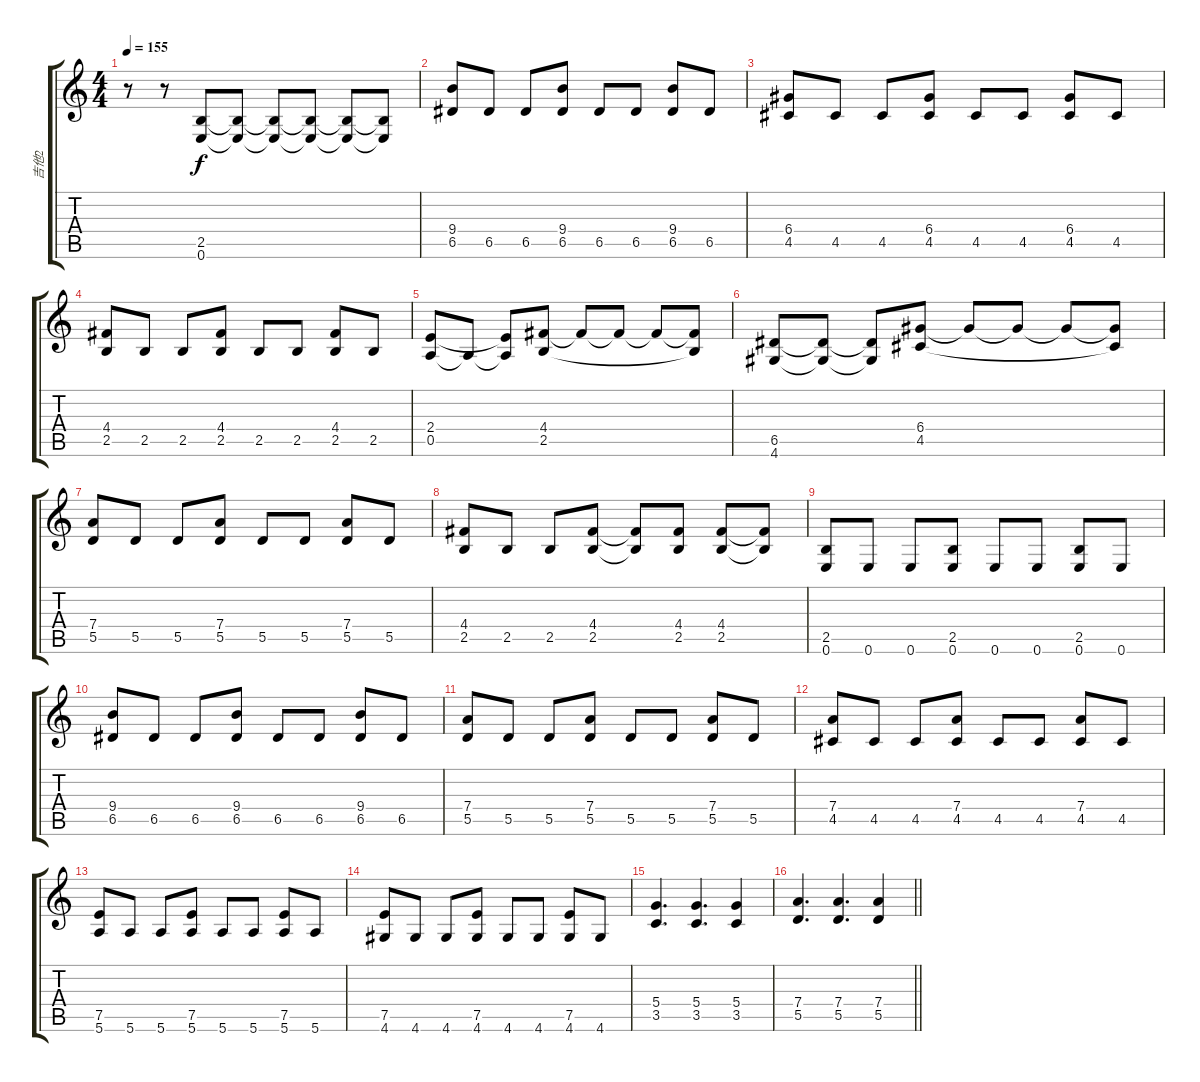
\track ("吉他2" "吉他2") {instrument distortionguitar}
\staff {score tabs}
\tuning (E4 B3 G3 D3 A2 E2) {hide}
\ts (4 4)
\tempo 155
\clef g2
\ks c
r.8{dy f} r.8 (2.5 0.6).8 (2.5{t} 0.6{t}).8 (2.5{t} 0.6{t}).8 (2.5{t} 0.6{t}).8 (2.5{t} 0.6{t}).8 (2.5{t} 0.6{t}).8 |
(9.4 6.5).8 6.5.8 6.5.8 (9.4 6.5).8 6.5.8 6.5.8 (9.4 6.5).8 6.5.8 |
(6.4 4.5).8 4.5.8 4.5.8 (6.4 4.5).8 4.5.8 4.5.8 (6.4 4.5).8 4.5.8 |
(4.4 2.5).8 2.5.8 2.5.8 (4.4 2.5).8 2.5.8 2.5.8 (4.4 2.5).8 2.5.8 |
(2.4 0.5).8 0.5{t}.8 (2.4{t} 0.5{t}).8 (4.4 2.5).8 4.4{t}.8 4.4{t}.8 4.4{t}.8 (4.4{t} 2.5{t}).8 |
(6.5 4.6).8 (6.5{t} 4.6{t}).8 (6.5{t} 4.6{t}).8 (6.4 4.5).8 6.4{t}.8 6.4{t}.8 6.4{t}.8 (6.4{t} 4.5{t}).8 |
(7.4 5.5).8 5.5.8 5.5.8 (7.4 5.5).8 5.5.8 5.5.8 (7.4 5.5).8 5.5.8 |
(4.4 2.5).8 2.5.8 2.5.8 (4.4 2.5).8 (4.4{t} 2.5{t}).8 (4.4 2.5).8 (4.4 2.5).8 (4.4{t} 2.5{t}).8 |
(2.5 0.6).8 0.6.8 0.6.8 (2.5 0.6).8 0.6.8 0.6.8 (2.5 0.6).8 0.6.8 |
(9.4 6.5).8 6.5.8 6.5.8 (9.4 6.5).8 6.5.8 6.5.8 (9.4 6.5).8 6.5.8 |
(7.4 5.5).8 5.5.8 5.5.8 (7.4 5.5).8 5.5.8 5.5.8 (7.4 5.5).8 5.5.8 |
(7.4 4.5).8 4.5.8 4.5.8 (7.4 4.5).8 4.5.8 4.5.8 (7.4 4.5).8 4.5.8 |
(7.5 5.6).8 5.6.8 5.6.8 (7.5 5.6).8 5.6.8 5.6.8 (7.5 5.6).8 5.6.8 |
(7.5 4.6).8 4.6.8 4.6.8 (7.5 4.6).8 4.6.8 4.6.8 (7.5 4.6).8 4.6.8 |
(5.4 3.5).4{d} (5.4 3.5).4{d} (5.4 3.5).4 |
\barLineRight lightlight
(7.4 5.5).4{d} (7.4 5.5).4{d} (7.4 5.5).4
